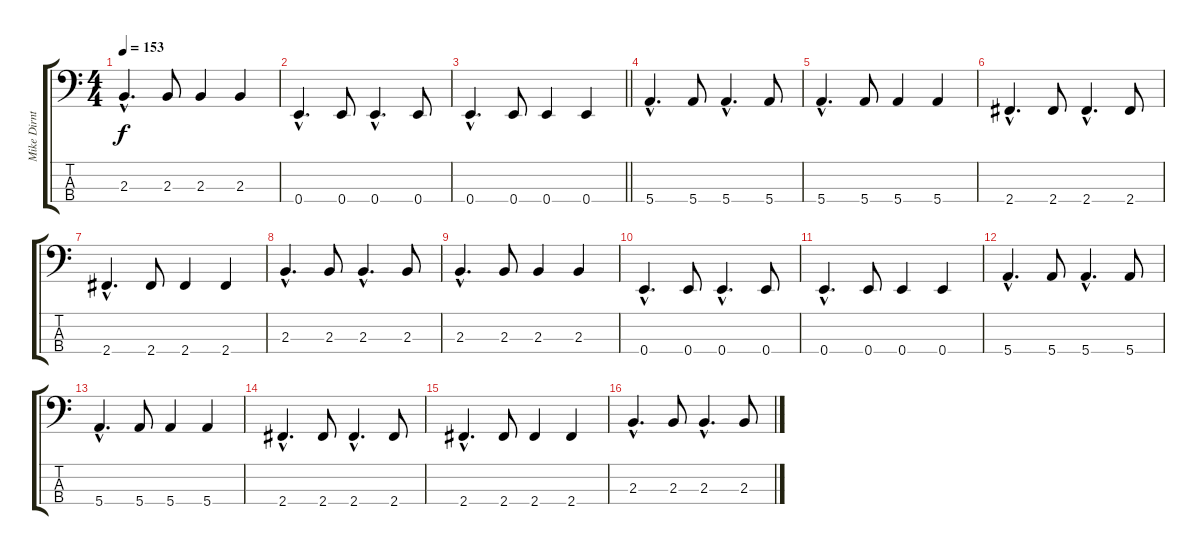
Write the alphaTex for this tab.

\track ("Mike Dirnt" "Mike Dirnt") {instrument electricbassfinger}
\staff {score tabs}
\tuning (G2 D2 A1 E1) {hide}
\ts (4 4)
\tempo 153
\clef f4
\ks c
2.3{hac}.4{d dy f} 2.3.8 2.3.4 2.3.4 |
0.4{hac}.4{d} 0.4.8 0.4{hac}.4{d} 0.4.8 |
\barLineRight lightlight
0.4{hac}.4{d} 0.4.8 0.4.4 0.4.4 |
5.4{hac}.4{d} 5.4.8 5.4{hac}.4{d} 5.4.8 |
5.4{hac}.4{d} 5.4.8 5.4.4 5.4.4 |
2.4{hac}.4{d} 2.4.8 2.4{hac}.4{d} 2.4.8 |
2.4{hac}.4{d} 2.4.8 2.4.4 2.4.4 |
2.3{hac}.4{d} 2.3.8 2.3{hac}.4{d} 2.3.8 |
2.3{hac}.4{d} 2.3.8 2.3.4 2.3.4 |
0.4{hac}.4{d} 0.4.8 0.4{hac}.4{d} 0.4.8 |
0.4{hac}.4{d} 0.4.8 0.4.4 0.4.4 |
5.4{hac}.4{d} 5.4.8 5.4{hac}.4{d} 5.4.8 |
5.4{hac}.4{d} 5.4.8 5.4.4 5.4.4 |
2.4{hac}.4{d} 2.4.8 2.4{hac}.4{d} 2.4.8 |
2.4{hac}.4{d} 2.4.8 2.4.4 2.4.4 |
2.3{hac}.4{d} 2.3.8 2.3{hac}.4{d} 2.3.8
